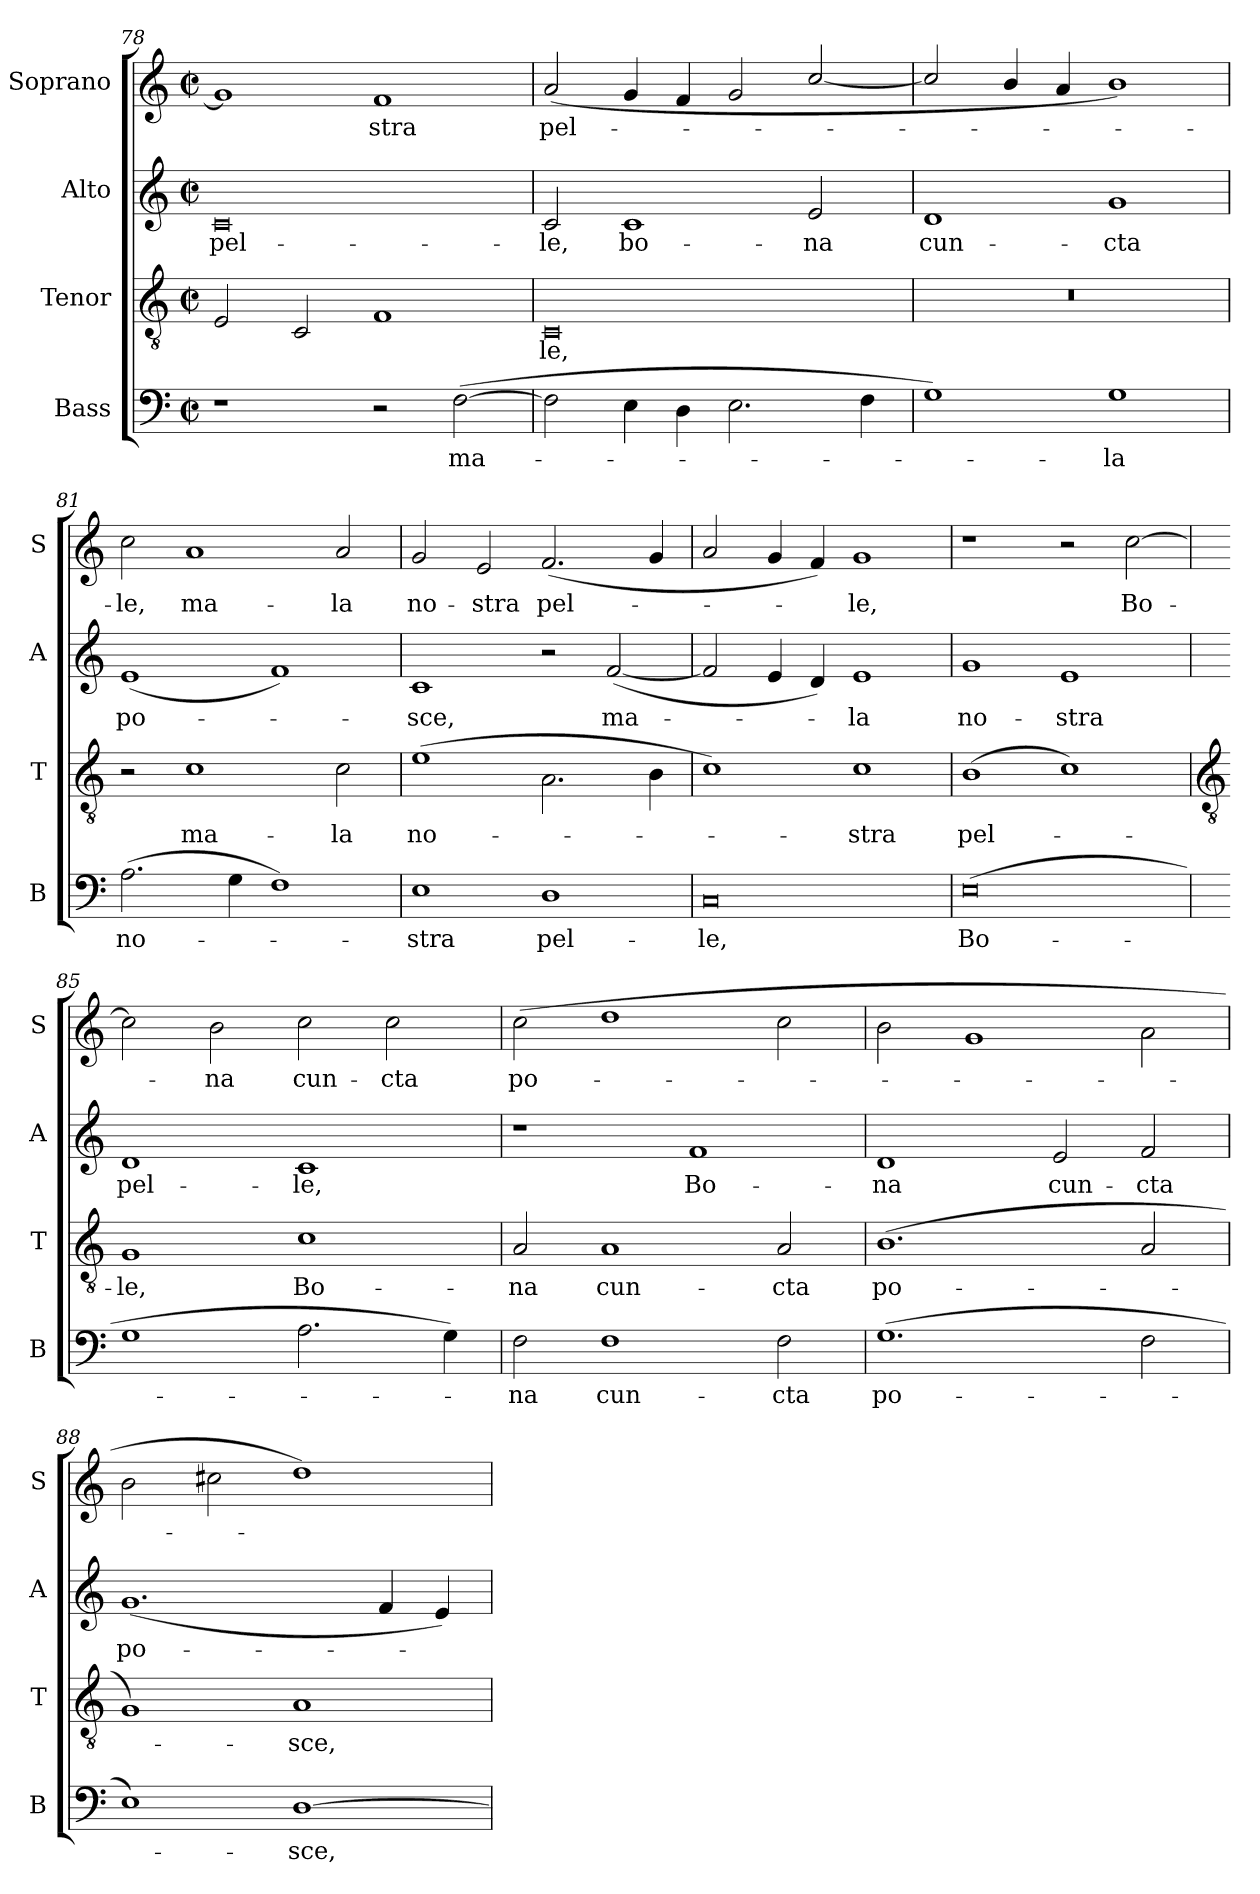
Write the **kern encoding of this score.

**kern	**text	**kern	**text	**kern	**text	**kern	**text
*part4	*part4	*part3	*part3	*part2	*part2	*part1	*part1
*staff4	*staff4	*staff3	*staff3	*staff2	*staff2	*staff1	*staff1
*I"Bass	*	*I"Tenor	*	*I"Alto	*	*I"Soprano	*
*I'B	*	*I'T	*	*I'A	*	*I'S	*
!!LO:LB:g=z
*clefF4	*	*clefGv2	*	*clefG2	*	*clefG2	*
*k[]	*	*k[]	*	*k[]	*	*k[]	*
*C:	*	*C:	*	*C:	*	*C:	*
*M4/2	*	*M4/2	*	*M4/2	*	*M4/2	*
*met(c|)	*	*met(c|)	*	*met(c|)	*	*met(c|)	*
=78	=78	=78	=78	=78	=78	=78	=78
!	!	!	!	!	!LO:LY:b	!	!
1r	.	2E	.	0c	pel-	1g]	.
.	.	2C	.	.	.	.	.
!	!	!	!	!	!	!	!LO:LY:b
2r	.	1F	.	.	.	1f	stra
!	!LO:LY:b	!	!	!	!	!	!
(>[2F	ma-	.	.	.	.	.	.
=79	=79	=79	=79	=79	=79	=79	=79
!	!	!	!LO:LY:b	!	!LO:LY:b	!	!LO:LY:b
2F]	.	0C	le,	2c	-le,	(<2a	pel-
!	!	!	!	!	!LO:LY:b	!	!
4E	.	.	.	1c	bo-	4g	.
4D	.	.	.	.	.	4f	.
2.E	.	.	.	.	.	2g	.
!	!	!	!	!	!LO:LY:b	!	!
.	.	.	.	2e	-na	[2cc/	.
4F	.	.	.	.	.	.	.
=80	=80	=80	=80	=80	=80	=80	=80
!	!	!	!	!	!LO:LY:b	!	!
1G)	.	0r	.	1d	cun-	2cc/]	.
.	.	.	.	.	.	4b/	.
.	.	.	.	.	.	4a	.
!	!LO:LY:b	!	!	!	!LO:LY:b	!	!
1G	la	.	.	1g	-cta	1b/)	.
=81	=81	=81	=81	=81	=81	=81	=81
!	!LO:LY:b	!	!	!	!LO:LY:b	!	!LO:LY:b
(>2.A	no-	2r	.	(<1e	po-	2cc	le,
!	!	!	!LO:LY:b	!	!	!	!LO:LY:b
.	.	1c	ma-	.	.	1a	ma-
4G	.	.	.	.	.	.	.
1F)	.	.	.	1f)	.	.	.
!	!	!	!LO:LY:b	!	!	!	!LO:LY:b
.	.	2c	-la	.	.	2a	-la
=82	=82	=82	=82	=82	=82	=82	=82
!	!LO:LY:b	!	!LO:LY:b	!	!LO:LY:b	!	!LO:LY:b
1E	stra	(>1e	no-	1c	sce,	2g	no-
!	!	!	!	!	!	!	!LO:LY:b
.	.	.	.	.	.	2e	-stra
!	!LO:LY:b	!	!	!	!	!	!LO:LY:b
1D	pel-	2.A\	.	2r	.	(<2.f	pel-
!	!	!	!	!	!LO:LY:b	!	!
.	.	.	.	(<[2f	ma-	.	.
.	.	4B	.	.	.	4g	.
=83	=83	=83	=83	=83	=83	=83	=83
!	!LO:LY:b	!	!	!	!	!	!
0C	-le,	1c)	.	2f]	.	2a	.
.	.	.	.	4e	.	4g	.
.	.	.	.	4d)	.	4f)	.
!	!	!	!LO:LY:b	!	!LO:LY:b	!	!LO:LY:b
.	.	1c	stra	1e	la	1g	le,
=84	=84	=84	=84	=84	=84	=84	=84
!	!LO:LY:b	!	!LO:LY:b	!	!LO:LY:b	!	!
(>0E	Bo-	(>1B	pel-	1g	no-	1r	.
!	!	!	!	!	!LO:LY:b	!	!
.	.	1c)	.	1e	-stra	2r	.
!	!	!	!	!	!	!	!LO:LY:b
.	.	.	.	.	.	[2cc	Bo-
!!LO:LB:g=z
=85	=85	=85	=85	=85	=85	=85	=85
*	*	*clefGv2	*	*	*	*	*
!	!	!	!LO:LY:b	!	!LO:LY:b	!	!
1G	.	1G	le,	1d	pel-	2cc]	.
!	!	!	!	!	!	!	!LO:LY:b
.	.	.	.	.	.	2b	na
!	!	!	!LO:LY:b	!	!LO:LY:b	!	!LO:LY:b
2.A	.	1c	Bo-	1c	-le,	2cc	cun-
!	!	!	!	!	!	!	!LO:LY:b
.	.	.	.	.	.	2cc	-cta
4G)	.	.	.	.	.	.	.
=86	=86	=86	=86	=86	=86	=86	=86
!	!LO:LY:b	!	!LO:LY:b	!	!	!	!LO:LY:b
2F	na	2A	-na	1r	.	(>2cc	po-
!	!LO:LY:b	!	!LO:LY:b	!	!	!	!
1F	cun-	1A	cun-	.	.	1dd	.
!	!	!	!	!	!LO:LY:b	!	!
.	.	.	.	1f	Bo-	.	.
!	!LO:LY:b	!	!LO:LY:b	!	!	!	!
2F	-cta	2A	-cta	.	.	2cc	.
=87	=87	=87	=87	=87	=87	=87	=87
!	!LO:LY:b	!	!LO:LY:b	!	!LO:LY:b	!	!
(>1.G	po-	(<1.B	po-	1d	-na	2b	.
.	.	.	.	.	.	1g	.
!	!	!	!	!	!LO:LY:b	!	!
.	.	.	.	2e	cun-	.	.
!	!	!	!	!	!LO:LY:b	!	!
2F	.	2A	.	2f	-cta	2a\	.
=88	=88	=88	=88	=88	=88	=88	=88
!	!	!	!	!	!LO:LY:b	!	!
1E)	.	1G)	.	(<1.g	po-	2b	.
.	.	.	.	.	.	2cc#X	.
!	!LO:LY:b	!	!LO:LY:b	!	!	!	!
[1D	sce,	1A	sce,	.	.	1dd)	.
.	.	.	.	4f	.	.	.
.	.	.	.	4e)	.	.	.
=	=	=	=	=	=	=	=
*-	*-	*-	*-	*-	*-	*-	*-
